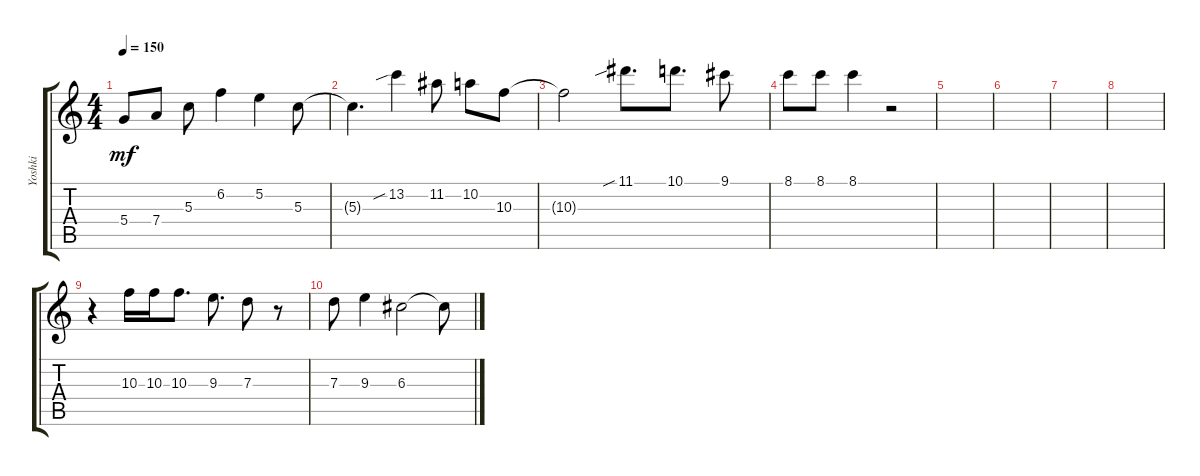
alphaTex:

\track ("Yoshki" "Yoshki") {instrument acousticguitarsteel}
\staff {score tabs}
\tuning (E4 B3 G3 D3 A2 E2) {hide}
\ts (4 4)
\tempo 150
\clef g2
\ks c
5.4.8{dy mf instrument acousticguitarsteel} 7.4.8 5.3.8 6.2.4 5.2.4 5.3.8 |
5.3{t}.4{d} 13.2{sib}.4 11.2.8 10.2.8 10.3.8 |
10.3{t}.2 11.1{sib}.8{d} 10.1.8{d} 9.1.8 |
8.1.8 8.1.8 8.1.4 r.2 |
|
|
|
|
r.4 10.3.16 10.3.16 10.3.8{d} 9.3.8{d} 7.3.8 r.8 |
7.3.8 9.3.4 6.3.2 6.3{t}.8
